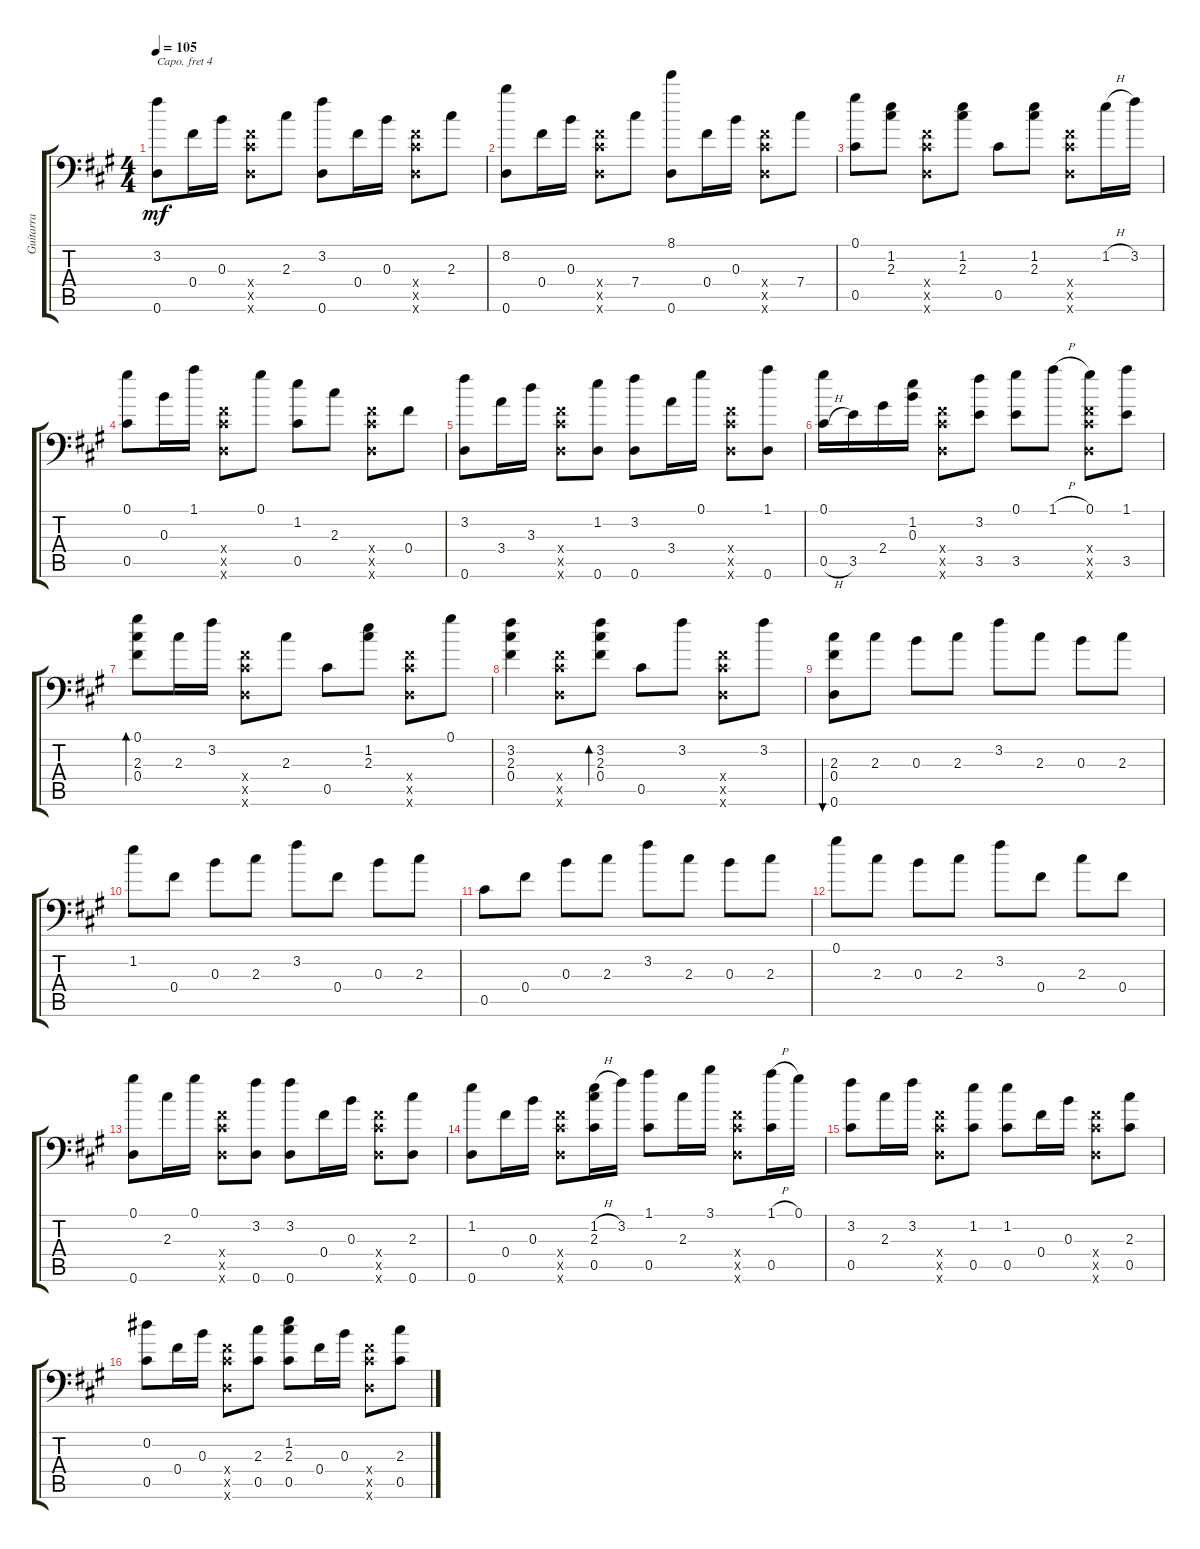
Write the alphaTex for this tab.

\track ("Guitarra" "Guitarra") {instrument acousticguitarnylon}
\staff {score tabs}
\capo 4
\tuning (E4 B3 G3 D3 A2 Bb1) {hide}
\ts (4 4)
\tempo 105
\clef f4
\ks a
(3.2 0.6).8{dy mf} 0.4.16 0.3.16 (0.4{x} 0.5{x} 0.6{x}).8 2.3.8 (3.2 0.6).8 0.4.16 0.3.16 (0.4{x} 0.5{x} 0.6{x}).8 2.3.8 |
(8.2 0.6).8 0.4.16 0.3.16 (0.4{x} 0.5{x} 0.6{x}).8 7.4.8 (8.1 0.6).8 0.4.16 0.3.16 (0.4{x} 0.5{x} 0.6{x}).8 7.4.8 |
(0.1 0.5).8 (1.2 2.3).8 (0.4{x} 0.5{x} 0.6{x}).8 (1.2 2.3).8 0.5.8 (1.2 2.3).8 (0.4{x} 0.5{x} 0.6{x}).8 1.2{h}.16 3.2.16 |
(0.1 0.5).8 0.3.16 1.1.16 (0.4{x} 0.5{x} 0.6{x}).8 0.1.8 (1.2 0.5).8 2.3.8 (0.4{x} 0.5{x} 0.6{x}).8 0.4.8 |
(3.2 0.6).8 3.4.16 3.3.16 (0.4{x} 0.5{x} 0.6{x}).8 (1.2 0.6).8 (3.2 0.6).8 3.4.16 0.1.16 (0.4{x} 0.5{x} 0.6{x}).8 (1.1 0.6).8 |
(0.1 0.5{h}).16 3.5.16 2.4.16 (1.2 0.3).16 (0.4{x} 0.5{x} 0.6{x}).8 (3.2 3.5).8 (0.1 3.5).8 1.1{h}.8 (0.1 0.4{x} 0.5{x} 0.6{x}).8 (1.1 3.5).8 |
(0.1 2.3 0.4).8{bd 480} 2.3.16 3.2.16 (0.4{x} 0.5{x} 0.6{x}).8 2.3.8 0.5.8 (1.2 2.3).8 (0.4{x} 0.5{x} 0.6{x}).8 0.1.8 |
(3.2 2.3 0.4).4 (0.4{x} 0.5{x} 0.6{x}).8 (3.2 2.3 0.4).8{bd 480} 0.5.8 3.2.8 (0.4{x} 0.5{x} 0.6{x}).8 3.2.8 |
(2.3 0.4 0.6).8{bu 480} 2.3.8 0.3.8 2.3.8 3.2.8 2.3.8 0.3.8 2.3.8 |
1.2.8 0.4.8 0.3.8 2.3.8 3.2.8 0.4.8 0.3.8 2.3.8 |
0.5.8 0.4.8 0.3.8 2.3.8 3.2.8 2.3.8 0.3.8 2.3.8 |
0.1.8 2.3.8 0.3.8 2.3.8 3.2.8 0.4.8 2.3.8 0.4.8 |
(0.1 0.6).8 2.3.16 0.1.16 (0.4{x} 0.5{x} 0.6{x}).8 (3.2 0.6).8 (3.2 0.6).8 0.4.16 0.3.16 (0.4{x} 0.5{x} 0.6{x}).8 (2.3 0.6).8 |
(1.2 0.6).8 0.4.16 0.3.16 (0.4{x} 0.5{x} 0.6{x}).8 (1.2{h} 2.3 0.5).16 3.2.16 (1.1 0.5).8 2.3.16 3.1.16 (0.4{x} 0.5{x} 0.6{x}).8 (1.1{h} 0.5).16 0.1.16 |
(3.2 0.5).8 2.3.16 3.2.16 (0.4{x} 0.5{x} 0.6{x}).8 (1.2 0.5).8 (1.2 0.5).8 0.4.16 0.3.16 (0.4{x} 0.5{x} 0.6{x}).8 (2.3 0.5).8 |
(0.2 0.5).8 0.4.16 0.3.16 (0.4{x} 0.5{x} 0.6{x}).8 (2.3 0.5).8 (1.2 2.3 0.5).8 0.4.16 0.3.16 (0.4{x} 0.5{x} 0.6{x}).8 (2.3 0.5).8
